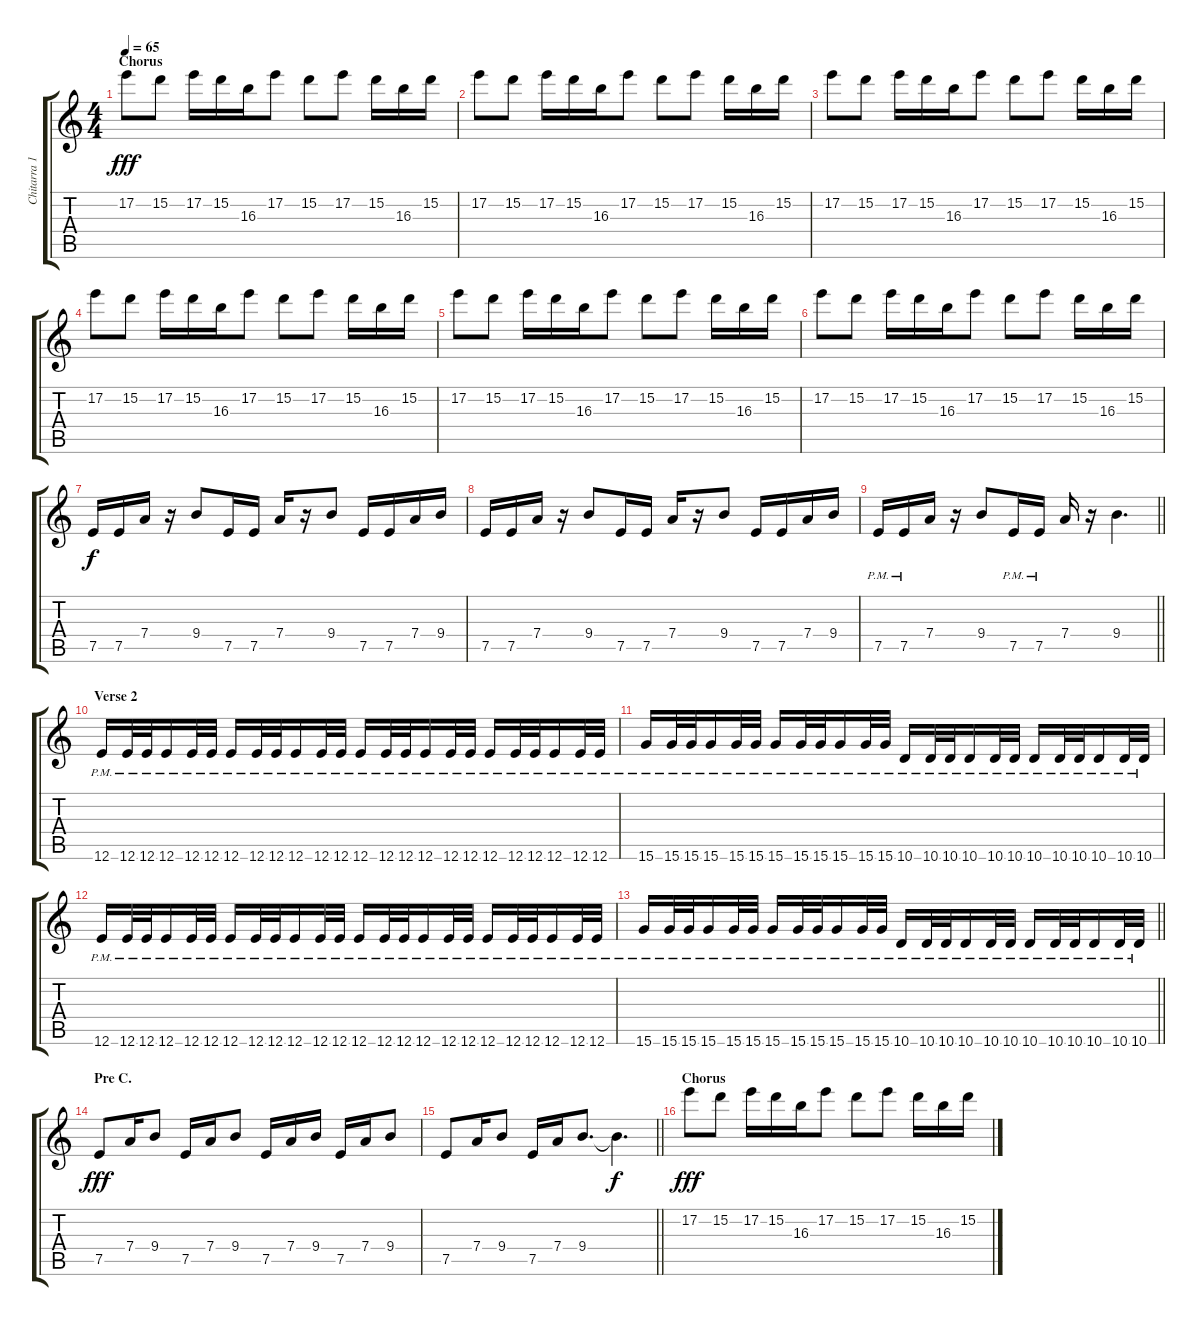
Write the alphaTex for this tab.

\track ("Chitarra 1" "Chitarra 1") {instrument electricguitarclean}
\staff {score tabs}
\tuning (E4 B3 G3 D3 A2 E2) {hide}
\ts (4 4)
\section ("" "Chorus")
\tempo 65
\clef g2
\ks c
17.2.8{dy fff} 15.2.8 17.2.16 15.2.16 16.3.16 17.2.8 15.2.8 17.2.8 15.2.16 16.3.16 15.2.16 |
17.2.8 15.2.8 17.2.16 15.2.16 16.3.16 17.2.8 15.2.8 17.2.8 15.2.16 16.3.16 15.2.16 |
17.2.8 15.2.8 17.2.16 15.2.16 16.3.16 17.2.8 15.2.8 17.2.8 15.2.16 16.3.16 15.2.16 |
17.2.8 15.2.8 17.2.16 15.2.16 16.3.16 17.2.8 15.2.8 17.2.8 15.2.16 16.3.16 15.2.16 |
17.2.8 15.2.8 17.2.16 15.2.16 16.3.16 17.2.8 15.2.8 17.2.8 15.2.16 16.3.16 15.2.16 |
17.2.8 15.2.8 17.2.16 15.2.16 16.3.16 17.2.8 15.2.8 17.2.8 15.2.16 16.3.16 15.2.16 |
7.5.16{dy f} 7.5.16 7.4.16 r.16 9.4.8 7.5.16 7.5.16 7.4.16 r.16 9.4.8 7.5.16 7.5.16 7.4.16 9.4.16 |
7.5.16 7.5.16 7.4.16 r.16 9.4.8 7.5.16 7.5.16 7.4.16 r.16 9.4.8 7.5.16 7.5.16 7.4.16 9.4.16 |
\barLineRight lightlight
7.5{pm}.16 7.5{pm}.16 7.4.16 r.16 9.4.8 7.5{pm}.16 7.5{pm}.16 7.4.16 r.16 9.4.4{d} |
\section ("" "Verse 2")
12.6{pm}.16 12.6{pm}.32 12.6{pm}.32 12.6{pm}.16 12.6{pm}.32 12.6{pm}.32 12.6{pm}.16 12.6{pm}.32 12.6{pm}.32 12.6{pm}.16 12.6{pm}.32 12.6{pm}.32 12.6{pm}.16 12.6{pm}.32 12.6{pm}.32 12.6{pm}.16 12.6{pm}.32 12.6{pm}.32 12.6{pm}.16 12.6{pm}.32 12.6{pm}.32 12.6{pm}.16 12.6{pm}.32 12.6{pm}.32 |
15.6{pm}.16 15.6{pm}.32 15.6{pm}.32 15.6{pm}.16 15.6{pm}.32 15.6{pm}.32 15.6{pm}.16 15.6{pm}.32 15.6{pm}.32 15.6{pm}.16 15.6{pm}.32 15.6{pm}.32 10.6{pm}.16 10.6{pm}.32 10.6{pm}.32 10.6{pm}.16 10.6{pm}.32 10.6{pm}.32 10.6{pm}.16 10.6{pm}.32 10.6{pm}.32 10.6{pm}.16 10.6{pm}.32 10.6{pm}.32 |
12.6{pm}.16 12.6{pm}.32 12.6{pm}.32 12.6{pm}.16 12.6{pm}.32 12.6{pm}.32 12.6{pm}.16 12.6{pm}.32 12.6{pm}.32 12.6{pm}.16 12.6{pm}.32 12.6{pm}.32 12.6{pm}.16 12.6{pm}.32 12.6{pm}.32 12.6{pm}.16 12.6{pm}.32 12.6{pm}.32 12.6{pm}.16 12.6{pm}.32 12.6{pm}.32 12.6{pm}.16 12.6{pm}.32 12.6{pm}.32 |
\barLineRight lightlight
15.6{pm}.16 15.6{pm}.32 15.6{pm}.32 15.6{pm}.16 15.6{pm}.32 15.6{pm}.32 15.6{pm}.16 15.6{pm}.32 15.6{pm}.32 15.6{pm}.16 15.6{pm}.32 15.6{pm}.32 10.6{pm}.16 10.6{pm}.32 10.6{pm}.32 10.6{pm}.16 10.6{pm}.32 10.6{pm}.32 10.6{pm}.16 10.6{pm}.32 10.6{pm}.32 10.6{pm}.16 10.6{pm}.32 10.6{pm}.32 |
\section ("" "Pre C.")
7.5.8{dy fff} 7.4.16 9.4.8 7.5.16 7.4.16 9.4.8 7.5.16 7.4.16 9.4.16 7.5.16 7.4.16 9.4.8 |
\barLineRight lightlight
7.5.8 7.4.16 9.4.8 7.5.16 7.4.16 9.4.8{d} 9.4{t}.4{d dy f} |
\section ("" "Chorus")
17.2.8{dy fff} 15.2.8 17.2.16 15.2.16 16.3.16 17.2.8 15.2.8 17.2.8 15.2.16 16.3.16 15.2.16
